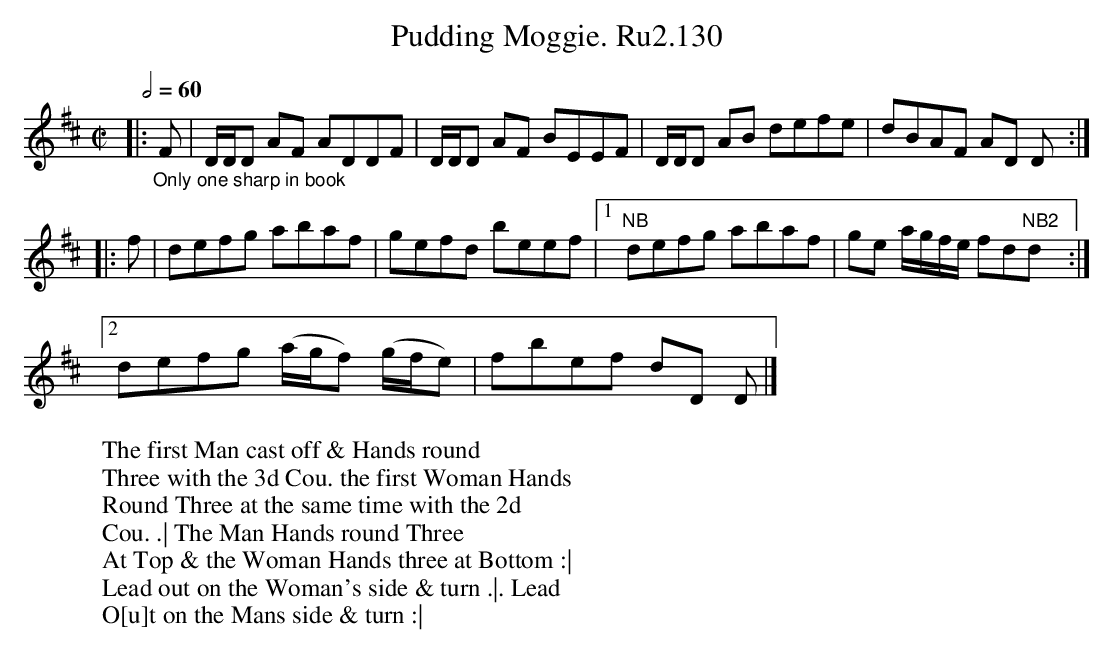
X:1
T:Pudding Moggie. Ru2.130
M:C|
L:1/8
W:The first Man cast off & Hands round
W:Three with the 3d Cou. the first Woman Hands
W:Round Three at the same time with the 2d
W:Cou. .| The Man Hands round Three
W:At Top & the Woman Hands three at Bottom :|
W:Lead out on the Woman's side & turn .|. Lead
W:O[u]t on the Mans side & turn :|
Q:1/2=60
K:D
|:"_Only one sharp in book"F | D/D/D AF ADDF | D/D/D AF BEEF | D/D/D AB defe | dBAF AD D :|
|: f | defg abaf | gefd beef |1 "NB"defg abaf | ge a/g/f/e/ fd"NB2"d :|
[2 defg (a/g/f) (g/f/e) | fbef dD D |]
